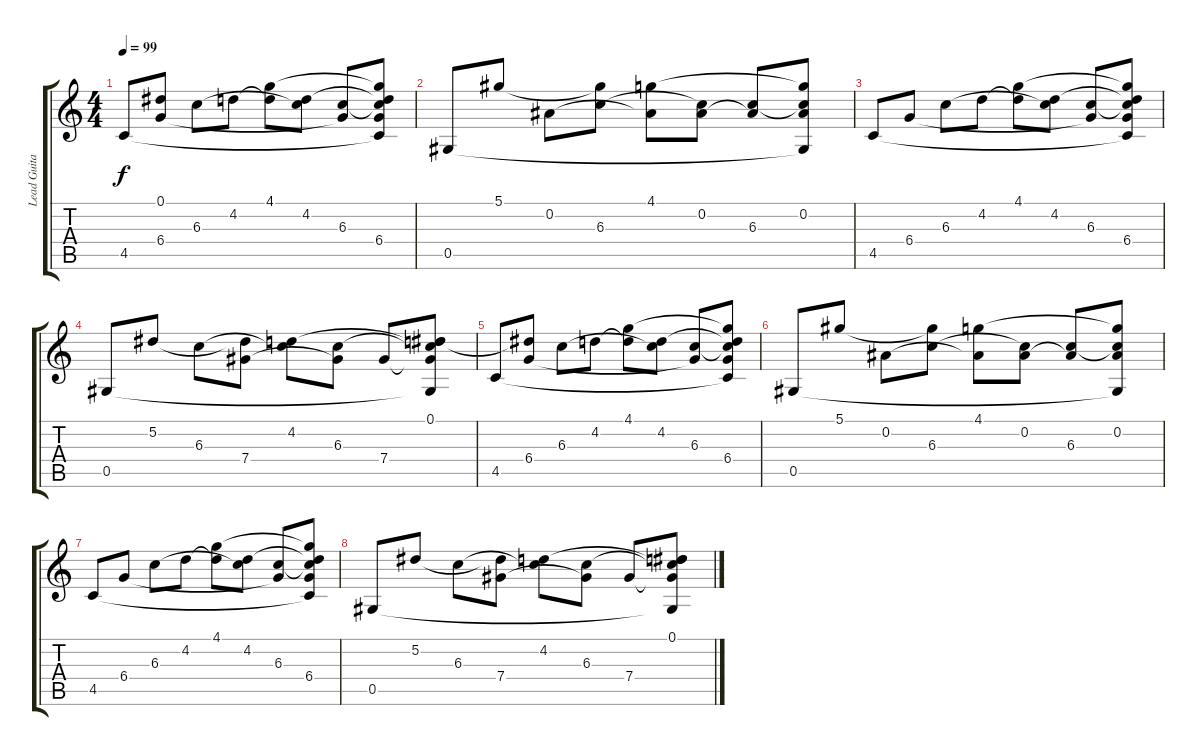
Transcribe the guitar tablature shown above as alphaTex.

\track ("Lead Guitar" "Lead Guita") {instrument acousticguitarnylon}
\staff {score tabs}
\tuning (Eb4 Bb3 Gb3 Db3 Ab2 Eb2) {hide}
\ts (4 4)
\tempo 99
\clef g2
\ks c
4.5.8{dy f} (0.1{t} 6.4).8 6.3.8 4.2.8 (4.1 4.2{t}).8 (4.2 6.3{t}).8 (6.3 6.4{t}).8 (4.1{t} 4.2{t} 6.3{t} 6.4 4.5{t}).8 |
0.5.8 5.1.8 0.2.8 (5.1{t} 6.3).8 (4.1 0.2{t}).8 (0.2 6.3{t}).8 (0.2{t} 6.3).8 (4.1{t} 0.2 6.3{t} 0.5{t}).8 |
4.5.8 6.4.8 6.3.8 4.2.8 (4.1 4.2{t}).8 (4.2 6.3{t}).8 (6.3 6.4{t}).8 (4.1{t} 4.2{t} 6.3{t} 6.4 4.5{t}).8 |
0.5.8 5.2.8 6.3.8 (5.2{t} 7.4).8 (4.2 6.3{t}).8 (6.3 7.4{t}).8 7.4.8 (0.1 4.2{t} 6.3{t} 7.4{t} 0.5{t}).8 |
4.5.8 (0.1{t} 6.4).8 6.3.8 4.2.8 (4.1 4.2{t}).8 (4.2 6.3{t}).8 (6.3 6.4{t}).8 (4.1{t} 4.2{t} 6.3{t} 6.4 4.5{t}).8 |
0.5.8 5.1.8 0.2.8 (5.1{t} 6.3).8 (4.1 0.2{t}).8 (0.2 6.3{t}).8 (0.2{t} 6.3).8 (4.1{t} 0.2 6.3{t} 0.5{t}).8 |
4.5.8 6.4.8 6.3.8 4.2.8 (4.1 4.2{t}).8 (4.2 6.3{t}).8 (6.3 6.4{t}).8 (4.1{t} 4.2{t} 6.3{t} 6.4 4.5{t}).8 |
0.5.8 5.2.8 6.3.8 (5.2{t} 7.4).8 (4.2 6.3{t}).8 (6.3 7.4{t}).8 7.4.8 (0.1 4.2{t} 6.3{t} 7.4{t} 0.5{t}).8
